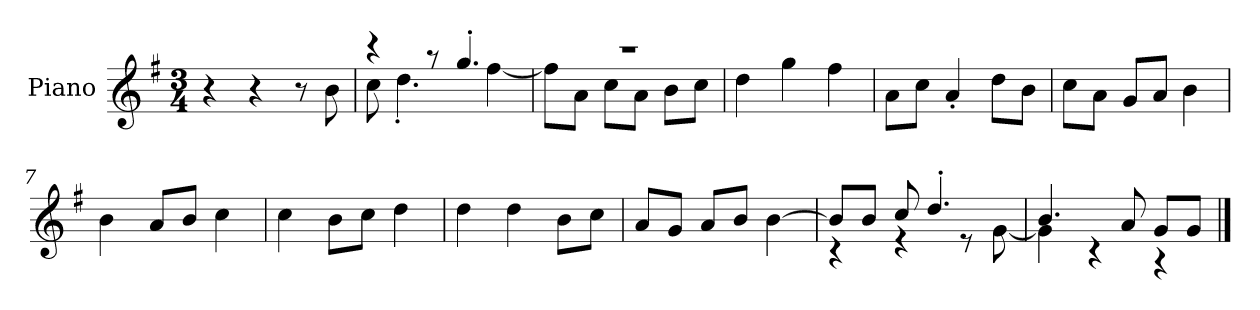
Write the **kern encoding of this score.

**kern
*part1
*staff1
*I"Piano
*I'P-no
*clefG2
*k[f#]
*M3/4
*MM173
=1
4r
4r
8r
8b\
=2
*^
4r	8cc\
.	4.dd'\
8r	.
4.gg'/	.
.	[4ff#\
=3	=3
2.r	8ff#\L]
.	8a\J
.	8cc\L
.	8a\J
.	8b\L
.	8cc\J
*v	*v
=4
4dd\
4gg\
4ff#\
=5
8a\L
8cc\J
4a'/
8dd\L
8b\J
=6
8cc\L
8a\J
8g/L
8a/J
4b\
=7
4b\
8a/L
8b/J
4cc\
=8
4cc\
8b\L
8cc\J
4dd\
!!LO:LB:g=z
=9
4dd\
4dd\
8b\L
8cc\J
=10
8a/L
8g/J
8a/L
8b/J
[4b\
=11
*^
8b/L]	4r
8b/J	.
8cc/	4r
4.dd'/	.
.	8r
.	[8g\
=12	=12
4.b/	4g\]
.	4r
8a/	.
8g/L	4r
8g/J	.
*v	*v
==
*-
